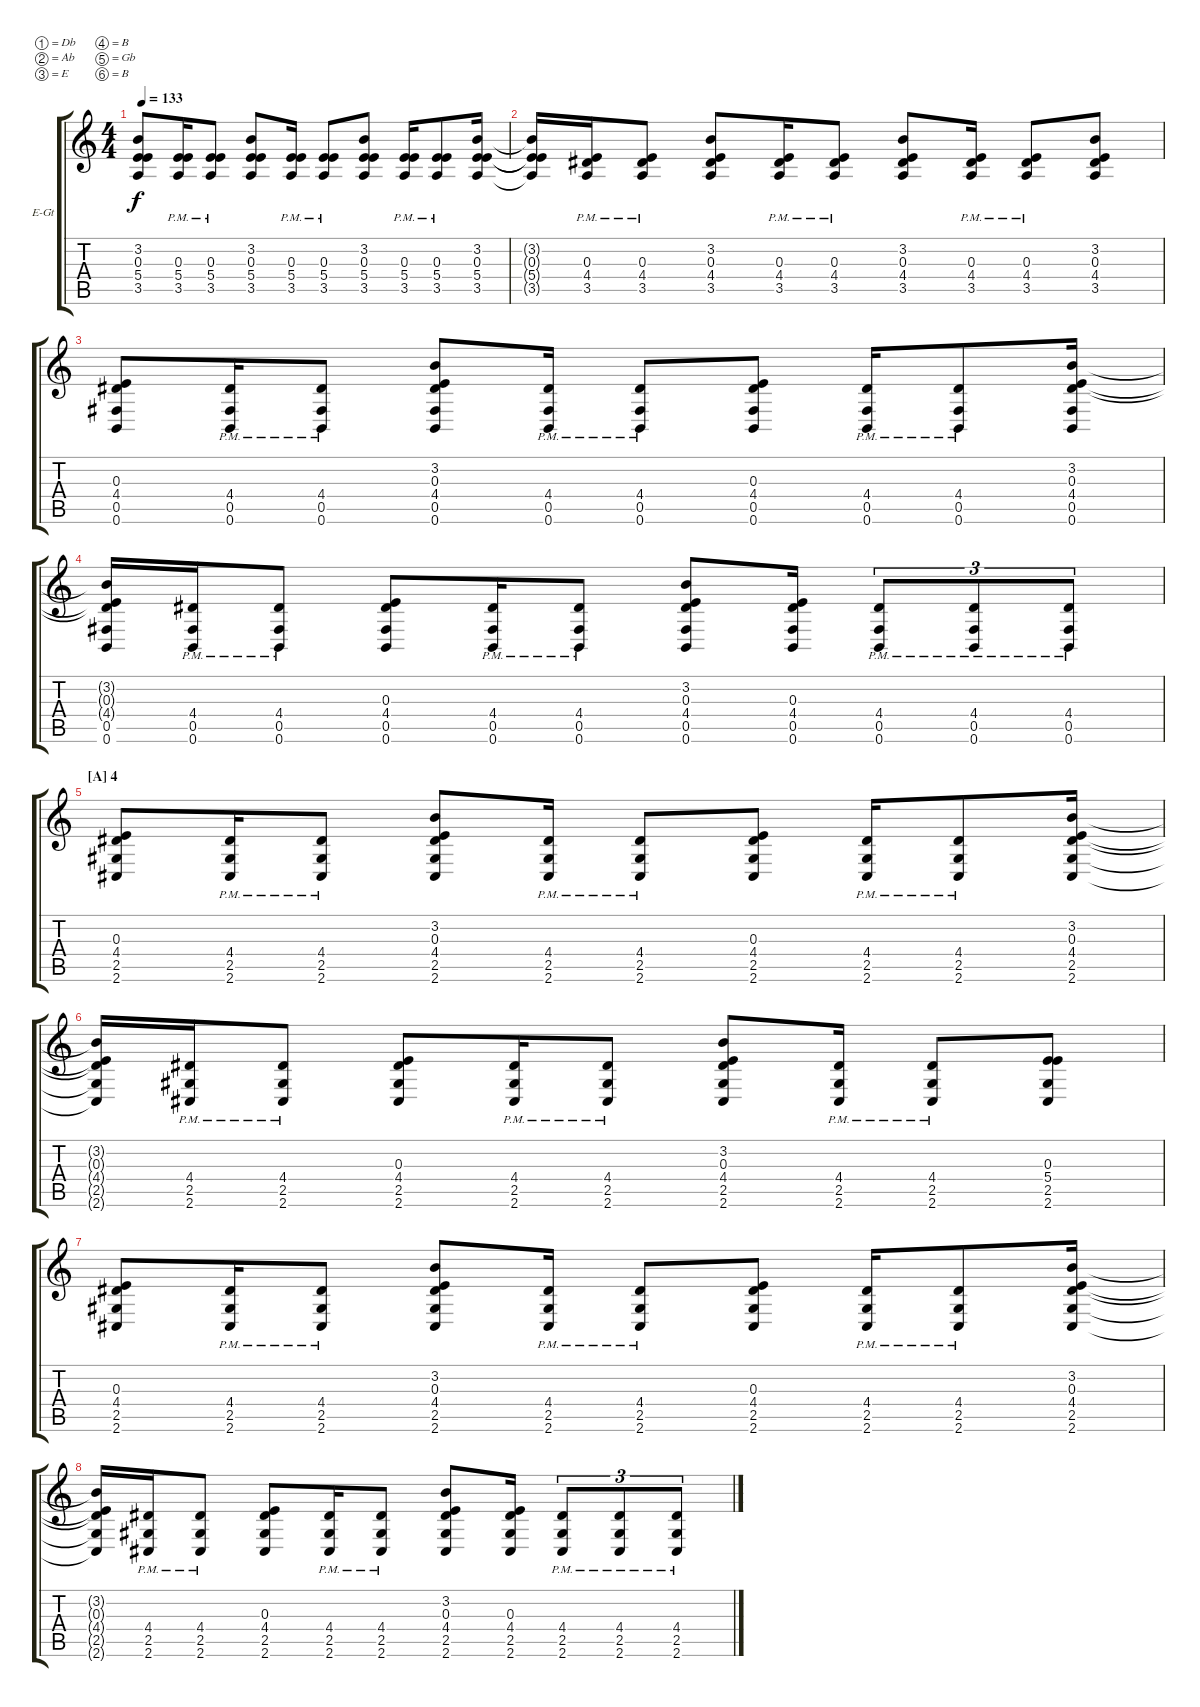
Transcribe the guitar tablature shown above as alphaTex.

\bracketExtendMode groupsimilarinstruments
\firstSystemTrackNameOrientation horizontal
\otherSystemsTrackNameOrientation horizontal
\track ("Guitar II" "E-Gt") {instrument overdrivenguitar}
\staff {score tabs}
\tuning (Db4 Ab3 E3 B2 Gb2 B1)
\ts (4 4)
\tempo 133
\clef g2
\ks c
(3.2 0.3 5.4 3.5).8{dy f} (0.3{pm} 5.4{pm} 3.5{pm}).16 (0.3{pm} 5.4{pm} 3.5{pm}).8 (3.2 0.3 5.4 3.5).8 (0.3{pm} 5.4{pm} 3.5{pm}).16 (0.3{pm} 5.4{pm} 3.5{pm}).8 (3.2 0.3 5.4 3.5).8 (0.3{pm} 5.4{pm} 3.5{pm}).16 (0.3{pm} 5.4{pm} 3.5{pm}).8 (3.2 0.3 5.4 3.5).16 |
(3.2{t} 0.3{t} 5.4{t} 3.5{t}).16 (0.3{pm} 4.4{pm} 3.5{pm}).16 (0.3{pm} 4.4{pm} 3.5{pm}).8 (0.3 4.4 3.5 3.2).8 (0.3{pm} 4.4{pm} 3.5{pm}).16 (0.3{pm} 4.4{pm} 3.5{pm}).8 (3.2 0.3 4.4 3.5).8 (0.3{pm} 4.4{pm} 3.5{pm}).16 (0.3{pm} 4.4{pm} 3.5{pm}).8 (3.2 0.3 4.4 3.5).8 |
(0.3 4.4 0.5 0.6).8 (4.4{pm} 0.5{pm} 0.6{pm}).16 (4.4{pm} 0.5{pm} 0.6{pm}).8 (3.2 0.3 4.4 0.5 0.6).8 (4.4{pm} 0.5{pm} 0.6{pm}).16 (4.4{pm} 0.5{pm} 0.6{pm}).8 (0.3 4.4 0.5 0.6).8 (4.4{pm} 0.5{pm} 0.6{pm}).16 (4.4{pm} 0.5{pm} 0.6{pm}).8 (3.2 0.3 4.4 0.5 0.6).16 |
(3.2{t} 0.3{t} 4.4{t} 0.5 0.6).16 (4.4{pm} 0.5{pm} 0.6{pm}).16 (4.4{pm} 0.5{pm} 0.6{pm}).8 (0.3 4.4 0.5 0.6).8 (4.4{pm} 0.5{pm} 0.6{pm}).16 (4.4{pm} 0.5{pm} 0.6{pm}).8 (3.2 0.3 4.4 0.5 0.6).8 (0.3 4.4 0.5 0.6).16 (4.4{pm} 0.5{pm} 0.6{pm}).8{tu (3 2)} (4.4{pm} 0.5{pm} 0.6{pm}).8{tu (3 2)} (4.4{pm} 0.5{pm} 0.6{pm}).8{tu (3 2)} |
\section ("A" "4")
(0.3 4.4 2.5 2.6).8 (4.4{pm} 2.5{pm} 2.6{pm}).16 (4.4{pm} 2.5{pm} 2.6{pm}).8 (3.2 0.3 4.4 2.5 2.6).8 (4.4{pm} 2.5{pm} 2.6{pm}).16 (4.4{pm} 2.5{pm} 2.6{pm}).8 (0.3 4.4 2.5 2.6).8 (4.4{pm} 2.5{pm} 2.6{pm}).16 (4.4{pm} 2.5{pm} 2.6{pm}).8 (3.2 0.3 4.4 2.5 2.6).16 |
(3.2{t} 0.3{t} 4.4{t} 2.5{t} 2.6{t}).16 (4.4{pm} 2.5{pm} 2.6{pm}).16 (4.4{pm} 2.5{pm} 2.6{pm}).8 (0.3 4.4 2.5 2.6).8 (4.4{pm} 2.5{pm} 2.6{pm}).16 (4.4{pm} 2.5{pm} 2.6{pm}).8 (3.2 0.3 4.4 2.5 2.6).8 (4.4{pm} 2.5{pm} 2.6{pm}).16 (4.4{pm} 2.5{pm} 2.6{pm}).8 (0.3 5.4 2.5 2.6).8 |
(0.3 4.4 2.5 2.6).8 (4.4{pm} 2.5{pm} 2.6{pm}).16 (4.4{pm} 2.5{pm} 2.6{pm}).8 (3.2 0.3 4.4 2.5 2.6).8 (4.4{pm} 2.5{pm} 2.6{pm}).16 (4.4{pm} 2.5{pm} 2.6{pm}).8 (0.3 4.4 2.5 2.6).8 (4.4{pm} 2.5{pm} 2.6{pm}).16 (4.4{pm} 2.5{pm} 2.6{pm}).8 (3.2 0.3 4.4 2.5 2.6).16 |
(3.2{t} 0.3{t} 4.4{t} 2.5{t} 2.6{t}).16 (4.4{pm} 2.5{pm} 2.6{pm}).16 (4.4{pm} 2.5{pm} 2.6{pm}).8 (0.3 4.4 2.5 2.6).8 (4.4{pm} 2.5{pm} 2.6{pm}).16 (4.4{pm} 2.5{pm} 2.6{pm}).8 (3.2 0.3 4.4 2.5 2.6).8 (0.3 4.4 2.5 2.6).16 (4.4{pm} 2.5{pm} 2.6{pm}).8{tu (3 2)} (4.4{pm} 2.5{pm} 2.6{pm}).8{tu (3 2)} (4.4{pm} 2.5{pm} 2.6{pm}).8{tu (3 2)}
